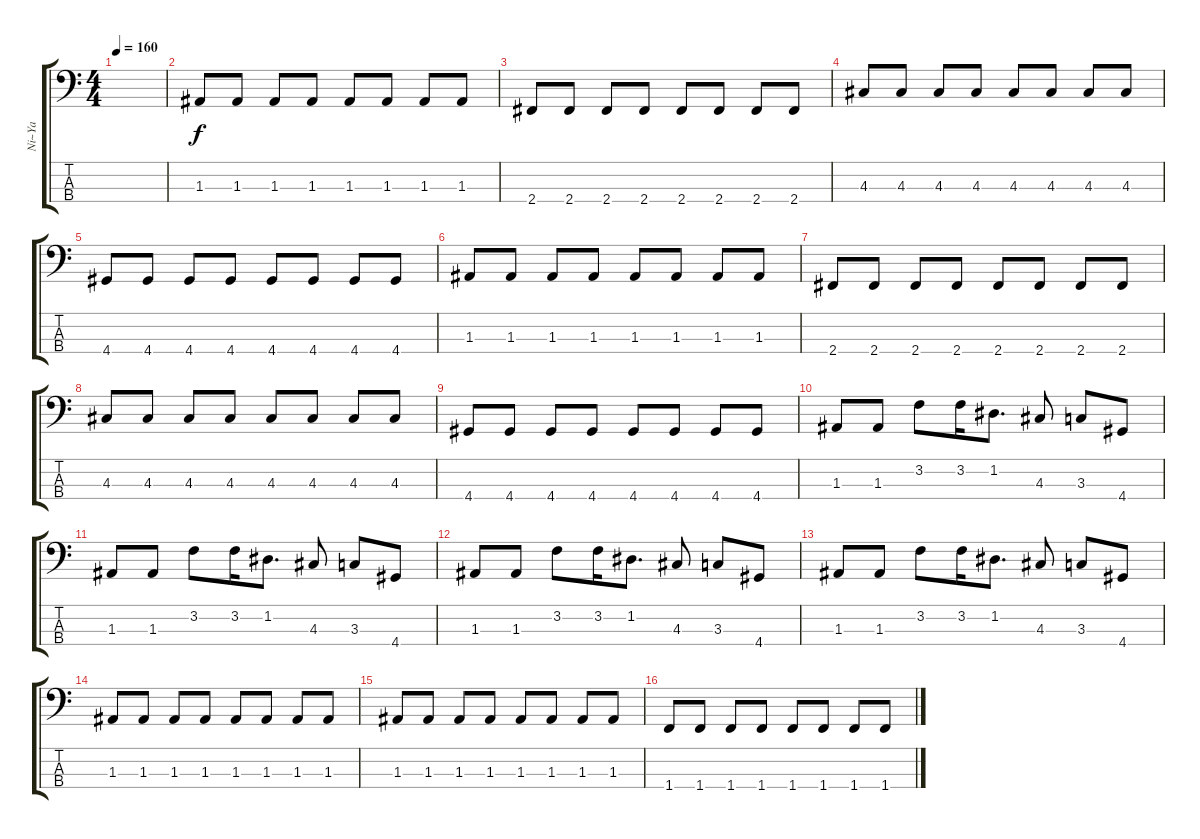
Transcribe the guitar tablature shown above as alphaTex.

\track ("Ni~Ya" "Ni~Ya") {instrument electricbassfinger}
\staff {score tabs}
\tuning (G2 D2 A1 E1) {hide}
\ts (4 4)
\tempo 160
\clef f4
\ks c
|
1.3.8 1.3.8 1.3.8 1.3.8 1.3.8 1.3.8 1.3.8 1.3.8 |
2.4.8 2.4.8 2.4.8 2.4.8 2.4.8 2.4.8 2.4.8 2.4.8 |
4.3.8 4.3.8 4.3.8 4.3.8 4.3.8 4.3.8 4.3.8 4.3.8 |
4.4.8 4.4.8 4.4.8 4.4.8 4.4.8 4.4.8 4.4.8 4.4.8 |
1.3.8 1.3.8 1.3.8 1.3.8 1.3.8 1.3.8 1.3.8 1.3.8 |
2.4.8 2.4.8 2.4.8 2.4.8 2.4.8 2.4.8 2.4.8 2.4.8 |
4.3.8 4.3.8 4.3.8 4.3.8 4.3.8 4.3.8 4.3.8 4.3.8 |
4.4.8 4.4.8 4.4.8 4.4.8 4.4.8 4.4.8 4.4.8 4.4.8 |
1.3.8 1.3.8 3.2.8 3.2.16 1.2.8{d} 4.3.8 3.3.8 4.4.8 |
1.3.8 1.3.8 3.2.8 3.2.16 1.2.8{d} 4.3.8 3.3.8 4.4.8 |
1.3.8 1.3.8 3.2.8 3.2.16 1.2.8{d} 4.3.8 3.3.8 4.4.8 |
1.3.8 1.3.8 3.2.8 3.2.16 1.2.8{d} 4.3.8 3.3.8 4.4.8 |
1.3.8 1.3.8 1.3.8 1.3.8 1.3.8 1.3.8 1.3.8 1.3.8 |
1.3.8 1.3.8 1.3.8 1.3.8 1.3.8 1.3.8 1.3.8 1.3.8 |
1.4.8 1.4.8 1.4.8 1.4.8 1.4.8 1.4.8 1.4.8 1.4.8
